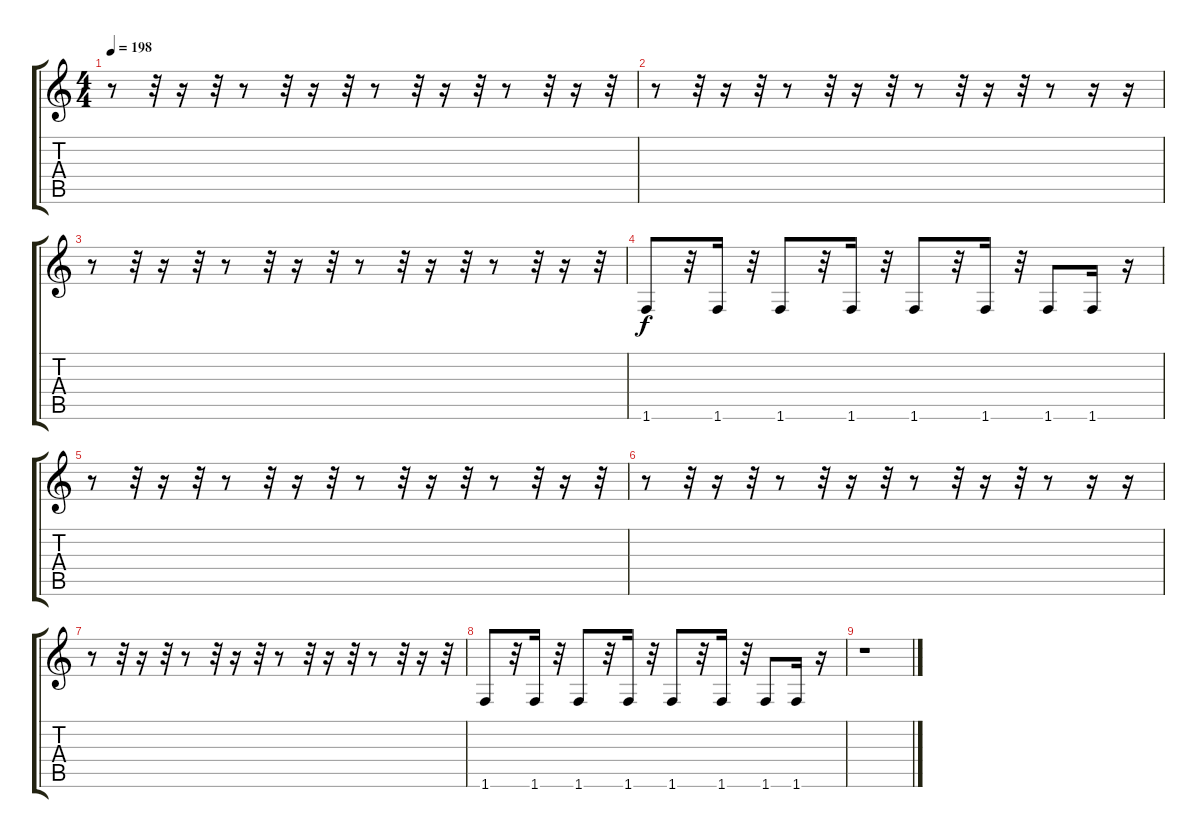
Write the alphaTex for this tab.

\track "" {instrument electricbassfinger}
\staff {score tabs}
\tuning (E4 B3 G3 D3 A2 E2) {hide}
\ts (4 4)
\tempo 198
\clef g2
\ks c
r.8{dy f} r.32 r.16 r.32 r.8 r.32 r.16 r.32 r.8 r.32 r.16 r.32 r.8 r.32 r.16 r.32 |
r.8 r.32 r.16 r.32 r.8 r.32 r.16 r.32 r.8 r.32 r.16 r.32 r.8 r.16 r.16 |
r.8 r.32 r.16 r.32 r.8 r.32 r.16 r.32 r.8 r.32 r.16 r.32 r.8 r.32 r.16 r.32 |
1.6.8 r.32 1.6.16 r.32 1.6.8 r.32 1.6.16 r.32 1.6.8 r.32 1.6.16 r.32 1.6.8 1.6.16 r.16 |
r.8 r.32 r.16 r.32 r.8 r.32 r.16 r.32 r.8 r.32 r.16 r.32 r.8 r.32 r.16 r.32 |
r.8 r.32 r.16 r.32 r.8 r.32 r.16 r.32 r.8 r.32 r.16 r.32 r.8 r.16 r.16 |
r.8 r.32 r.16 r.32 r.8 r.32 r.16 r.32 r.8 r.32 r.16 r.32 r.8 r.32 r.16 r.32 |
1.6.8 r.32 1.6.16 r.32 1.6.8 r.32 1.6.16 r.32 1.6.8 r.32 1.6.16 r.32 1.6.8 1.6.16 r.16 |
r.1
